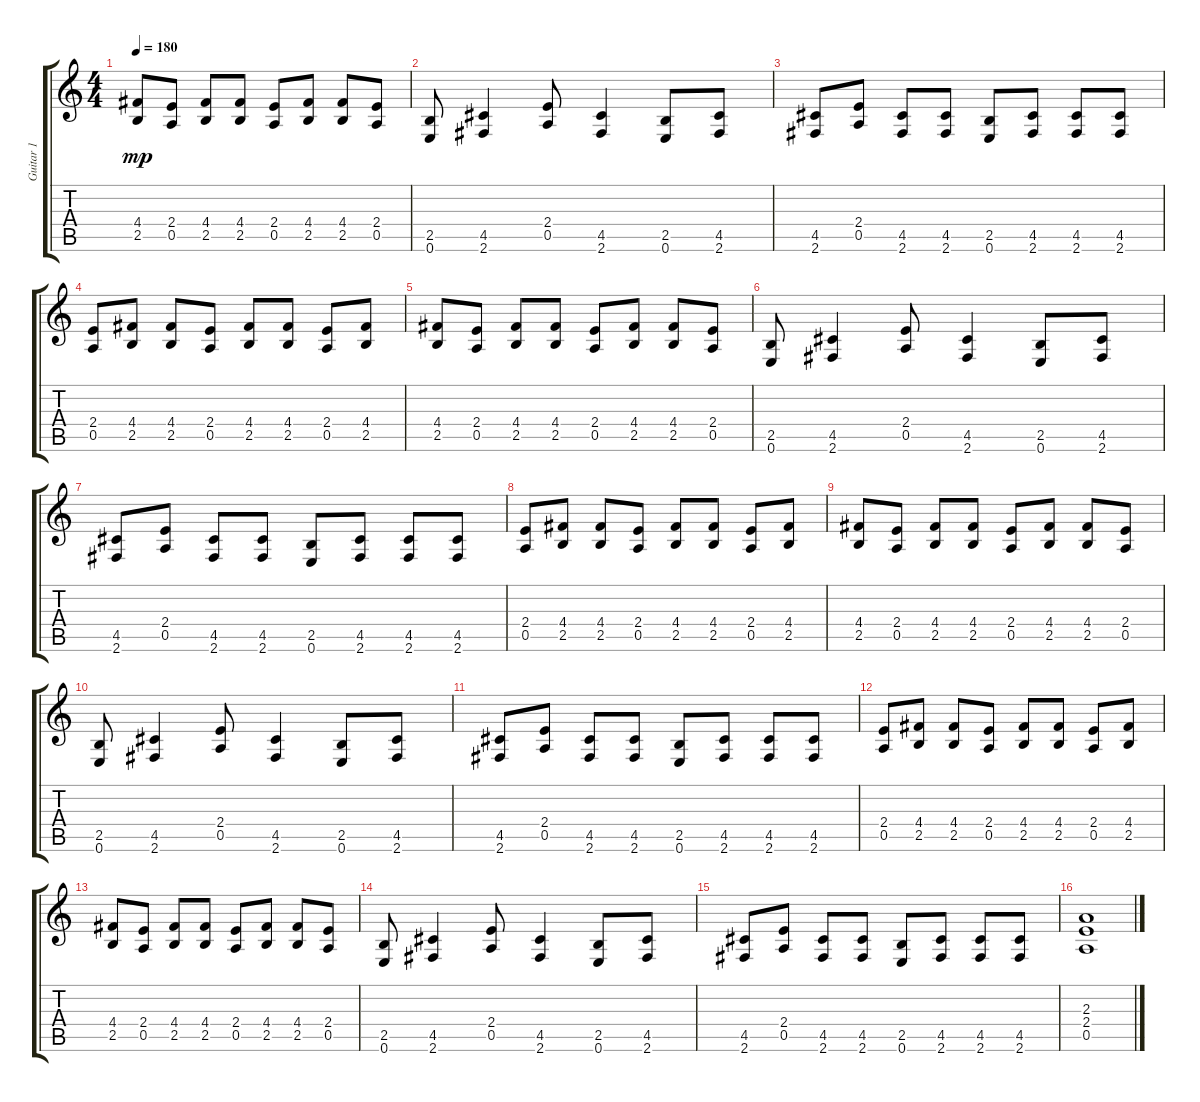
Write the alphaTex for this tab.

\track ("Guitar 1" "Guitar 1") {instrument overdrivenguitar}
\staff {score tabs}
\tuning (E4 B3 G3 D3 A2 E2) {hide}
\ts (4 4)
\tempo 180
\clef g2
\ks c
(4.4 2.5).8{dy mp} (2.4 0.5).8 (4.4 2.5).8 (4.4 2.5).8 (2.4 0.5).8 (4.4 2.5).8 (4.4 2.5).8 (2.4 0.5).8 |
(2.5 0.6).8 (4.5 2.6).4 (2.4 0.5).8 (4.5 2.6).4 (2.5 0.6).8 (4.5 2.6).8 |
(4.5 2.6).8 (2.4 0.5).8 (4.5 2.6).8 (4.5 2.6).8 (2.5 0.6).8 (4.5 2.6).8 (4.5 2.6).8 (4.5 2.6).8 |
(2.4 0.5).8 (4.4 2.5).8 (4.4 2.5).8 (2.4 0.5).8 (4.4 2.5).8 (4.4 2.5).8 (2.4 0.5).8 (4.4 2.5).8 |
(4.4 2.5).8 (2.4 0.5).8 (4.4 2.5).8 (4.4 2.5).8 (2.4 0.5).8 (4.4 2.5).8 (4.4 2.5).8 (2.4 0.5).8 |
(2.5 0.6).8 (4.5 2.6).4 (2.4 0.5).8 (4.5 2.6).4 (2.5 0.6).8 (4.5 2.6).8 |
(4.5 2.6).8 (2.4 0.5).8 (4.5 2.6).8 (4.5 2.6).8 (2.5 0.6).8 (4.5 2.6).8 (4.5 2.6).8 (4.5 2.6).8 |
(2.4 0.5).8 (4.4 2.5).8 (4.4 2.5).8 (2.4 0.5).8 (4.4 2.5).8 (4.4 2.5).8 (2.4 0.5).8 (4.4 2.5).8 |
(4.4 2.5).8 (2.4 0.5).8 (4.4 2.5).8 (4.4 2.5).8 (2.4 0.5).8 (4.4 2.5).8 (4.4 2.5).8 (2.4 0.5).8 |
(2.5 0.6).8 (4.5 2.6).4 (2.4 0.5).8 (4.5 2.6).4 (2.5 0.6).8 (4.5 2.6).8 |
(4.5 2.6).8 (2.4 0.5).8 (4.5 2.6).8 (4.5 2.6).8 (2.5 0.6).8 (4.5 2.6).8 (4.5 2.6).8 (4.5 2.6).8 |
(2.4 0.5).8 (4.4 2.5).8 (4.4 2.5).8 (2.4 0.5).8 (4.4 2.5).8 (4.4 2.5).8 (2.4 0.5).8 (4.4 2.5).8 |
(4.4 2.5).8 (2.4 0.5).8 (4.4 2.5).8 (4.4 2.5).8 (2.4 0.5).8 (4.4 2.5).8 (4.4 2.5).8 (2.4 0.5).8 |
(2.5 0.6).8 (4.5 2.6).4 (2.4 0.5).8 (4.5 2.6).4 (2.5 0.6).8 (4.5 2.6).8 |
(4.5 2.6).8 (2.4 0.5).8 (4.5 2.6).8 (4.5 2.6).8 (2.5 0.6).8 (4.5 2.6).8 (4.5 2.6).8 (4.5 2.6).8 |
(2.3 2.4 0.5).1
